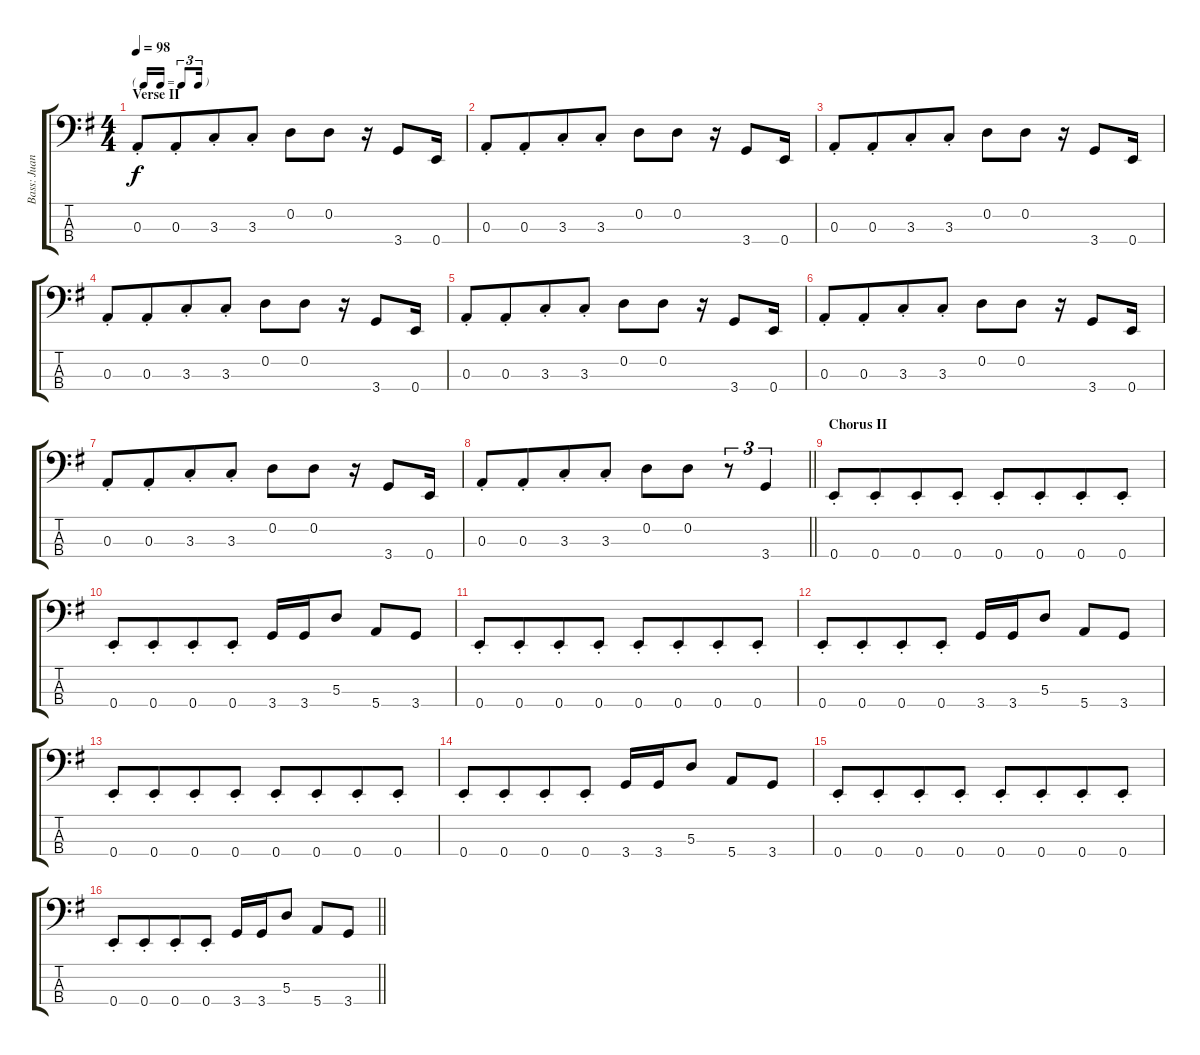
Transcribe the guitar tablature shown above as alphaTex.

\track ("Bass: Juan" "Bass: Juan") {instrument electricbassfinger}
\staff {score tabs}
\tuning (G2 D2 A1 E1) {hide}
\ts (4 4)
\tf triplet16th
\section ("" "Verse II")
\tempo 98
\clef f4
\ks g
0.3{st}.8{dy f} 0.3{st}.8{beam merge} 3.3{st}.8 3.3{st}.8 0.2.8 0.2.8 r.16 3.4.8 0.4.16 |
0.3{st}.8 0.3{st}.8{beam merge} 3.3{st}.8 3.3{st}.8 0.2.8 0.2.8 r.16 3.4.8 0.4.16 |
0.3{st}.8 0.3{st}.8{beam merge} 3.3{st}.8 3.3{st}.8 0.2.8 0.2.8 r.16 3.4.8 0.4.16 |
0.3{st}.8 0.3{st}.8{beam merge} 3.3{st}.8 3.3{st}.8 0.2.8 0.2.8 r.16 3.4.8 0.4.16 |
0.3{st}.8 0.3{st}.8{beam merge} 3.3{st}.8 3.3{st}.8 0.2.8 0.2.8 r.16 3.4.8 0.4.16 |
0.3{st}.8 0.3{st}.8{beam merge} 3.3{st}.8 3.3{st}.8 0.2.8 0.2.8 r.16 3.4.8 0.4.16 |
0.3{st}.8 0.3{st}.8{beam merge} 3.3{st}.8 3.3{st}.8 0.2.8 0.2.8 r.16 3.4.8 0.4.16 |
\barLineRight lightlight
0.3{st}.8 0.3{st}.8{beam merge} 3.3{st}.8 3.3{st}.8 0.2.8 0.2.8 r.8{tu (3 2)} 3.4.4{tu (3 2)} |
\section ("" "Chorus II")
0.4{st}.8 0.4{st}.8{beam merge} 0.4{st}.8 0.4{st}.8 0.4{st}.8 0.4{st}.8{beam merge} 0.4{st}.8 0.4{st}.8 |
0.4{st}.8 0.4{st}.8{beam merge} 0.4{st}.8 0.4{st}.8 3.4.16 3.4.16 5.3.8 5.4.8 3.4.8 |
0.4{st}.8 0.4{st}.8{beam merge} 0.4{st}.8 0.4{st}.8 0.4{st}.8 0.4{st}.8{beam merge} 0.4{st}.8 0.4{st}.8 |
0.4{st}.8 0.4{st}.8{beam merge} 0.4{st}.8 0.4{st}.8 3.4.16 3.4.16 5.3.8 5.4.8 3.4.8 |
0.4{st}.8 0.4{st}.8{beam merge} 0.4{st}.8 0.4{st}.8 0.4{st}.8 0.4{st}.8{beam merge} 0.4{st}.8 0.4{st}.8 |
0.4{st}.8 0.4{st}.8{beam merge} 0.4{st}.8 0.4{st}.8 3.4.16 3.4.16 5.3.8 5.4.8 3.4.8 |
0.4{st}.8 0.4{st}.8{beam merge} 0.4{st}.8 0.4{st}.8 0.4{st}.8 0.4{st}.8{beam merge} 0.4{st}.8 0.4{st}.8 |
\barLineRight lightlight
0.4{st}.8 0.4{st}.8{beam merge} 0.4{st}.8 0.4{st}.8 3.4.16 3.4.16 5.3.8 5.4.8 3.4.8
